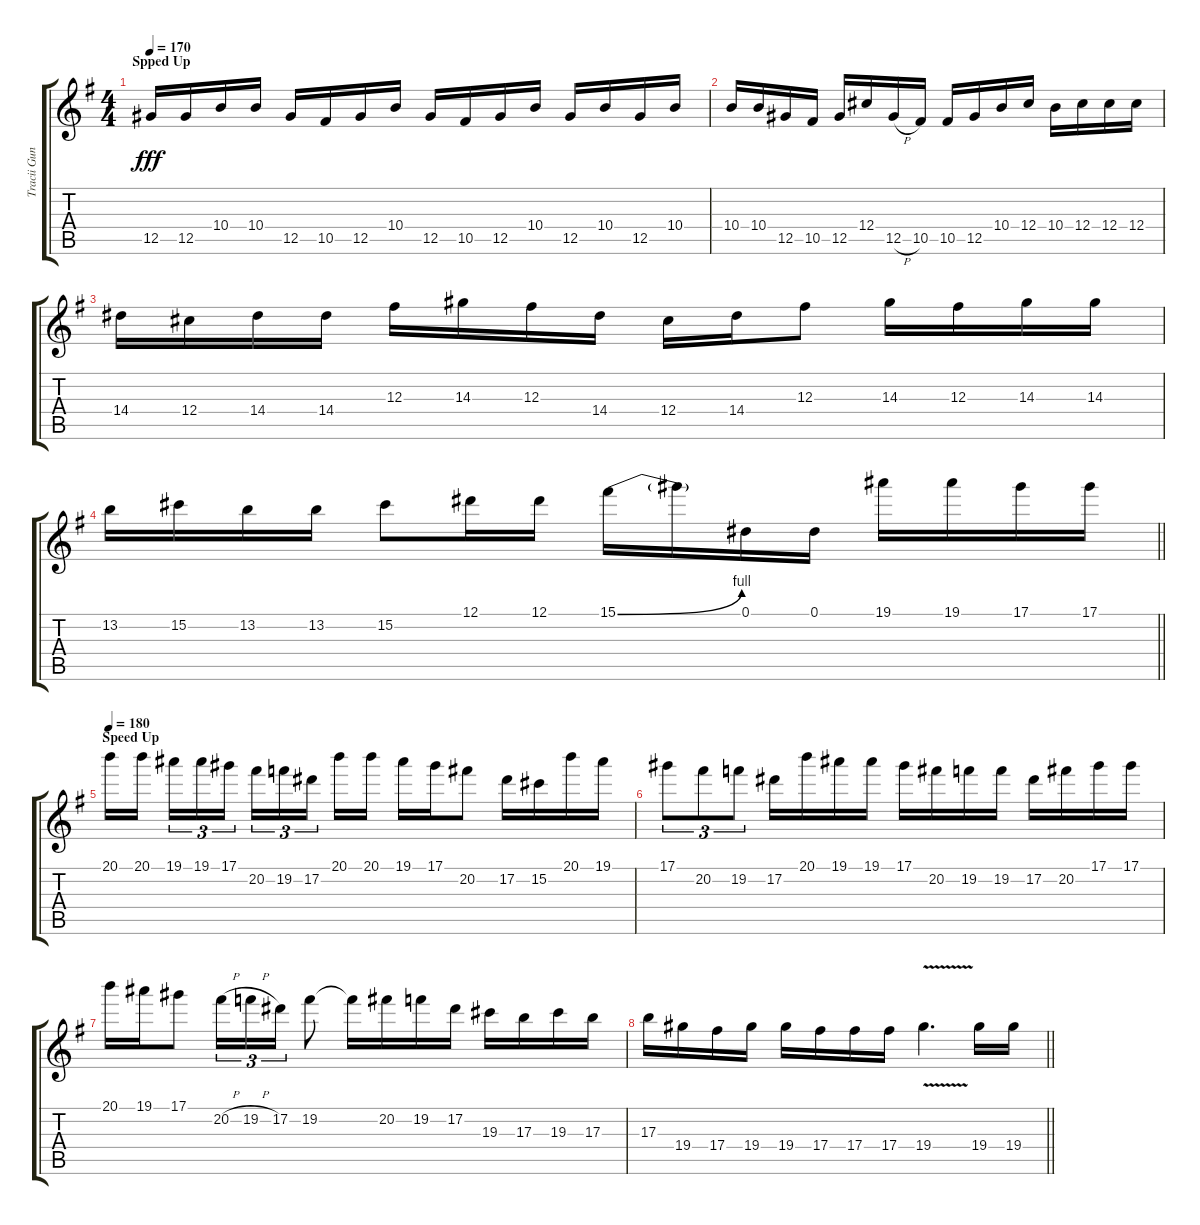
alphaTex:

\track ("Tracii Guns - Lead Guitar" "Tracii Gun") {instrument distortionguitar}
\staff {score tabs}
\tuning (Eb4 Bb3 Gb3 Db3 Ab2 Eb2) {hide}
\ts (4 4)
\section ("" "Spped Up")
\tempo 170
\clef g2
\ks g
12.5.16{dy fff} 12.5.16 10.4.16 10.4.16 12.5.16 10.5.16 12.5.16 10.4.16 12.5.16 10.5.16 12.5.16 10.4.16 12.5.16 10.4.16 12.5.16 10.4.16 |
10.4.16 10.4.16 12.5.16 10.5.16 12.5.16 12.4.16 12.5{h}.16 10.5.16 10.5.16 12.5.16 10.4.16 12.4.16 10.4.16 12.4.16 12.4.16 12.4.16 |
14.4.16 12.4.16 14.4.16 14.4.16 12.3.16 14.3.16 12.3.16 14.4.16 12.4.16 14.4.16 12.3.8 14.3.16 12.3.16 14.3.16 14.3.16 |
\barLineRight lightlight
13.2.16 15.2.16 13.2.16 13.2.16 15.2.8 12.1.16 12.1.16 15.1{be (bend 0 0 60 4)}.16 15.1{t}.16 0.1.16 0.1.16 19.1.16 19.1.16 17.1.16 17.1.16 |
\section ("" "Speed Up")
\tempo 180
20.1.16 20.1.16{beam splitsecondary} 19.1.16{tu (3 2)} 19.1.16{tu (3 2)} 17.1.16{tu (3 2)} 20.2.16{tu (3 2)} 19.2.16{tu (3 2)} 17.2.16{tu (3 2) beam splitsecondary} 20.1.16 20.1.16 19.1.16 17.1.16 20.2.8 17.2.16 15.2.16 20.1.16 19.1.16 |
17.1.8{tu (3 2)} 20.2.8{tu (3 2)} 19.2.8{tu (3 2)} 17.2.16 20.1.16 19.1.16 19.1.16 17.1.16 20.2.16 19.2.16 19.2.16 17.2.16 20.2.16 17.1.16 17.1.16 |
20.1.16 19.1.16 17.1.8 20.2{h}.16{tu (3 2)} 19.2{h}.16{tu (3 2)} 17.2.16{tu (3 2)} 19.2.8 19.2{t}.16 20.2.16 19.2.16 17.2.16 19.3.16 17.3.16 19.3.16 17.3.16 |
\barLineRight lightlight
17.3.16 19.4.16 17.4.16 19.4.16 19.4.16 17.4.16 17.4.16 17.4.16 19.4{v}.4{d} 19.4.16 19.4.16
